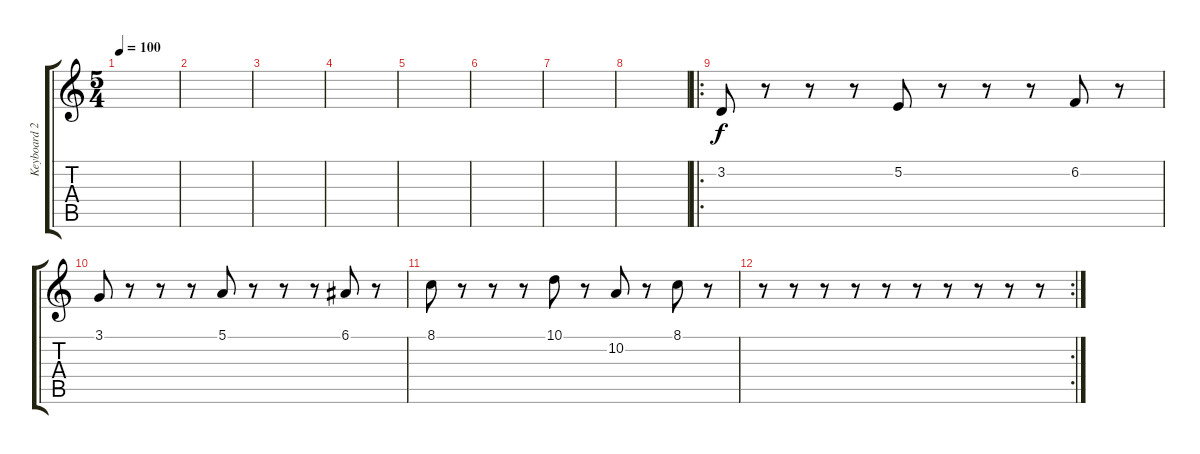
\track ("Keyboard 2" "Keyboard 2") {instrument fx7echoes}
\staff {score tabs}
\tuning (E4 B3 G3 D3 A2 E2) {hide}
\ts (5 4)
\tempo 100
\clef g2
\ks c
|
|
|
|
|
|
|
|
\ro
3.2.8 r.8 r.8 r.8 5.2.8 r.8 r.8 r.8 6.2.8 r.8 |
3.1.8 r.8 r.8 r.8 5.1.8 r.8 r.8 r.8 6.1.8 r.8 |
8.1.8 r.8 r.8 r.8 10.1.8 r.8 10.2.8 r.8 8.1.8 r.8 |
\rc 2
r.8 r.8 r.8 r.8 r.8 r.8 r.8 r.8 r.8 r.8
